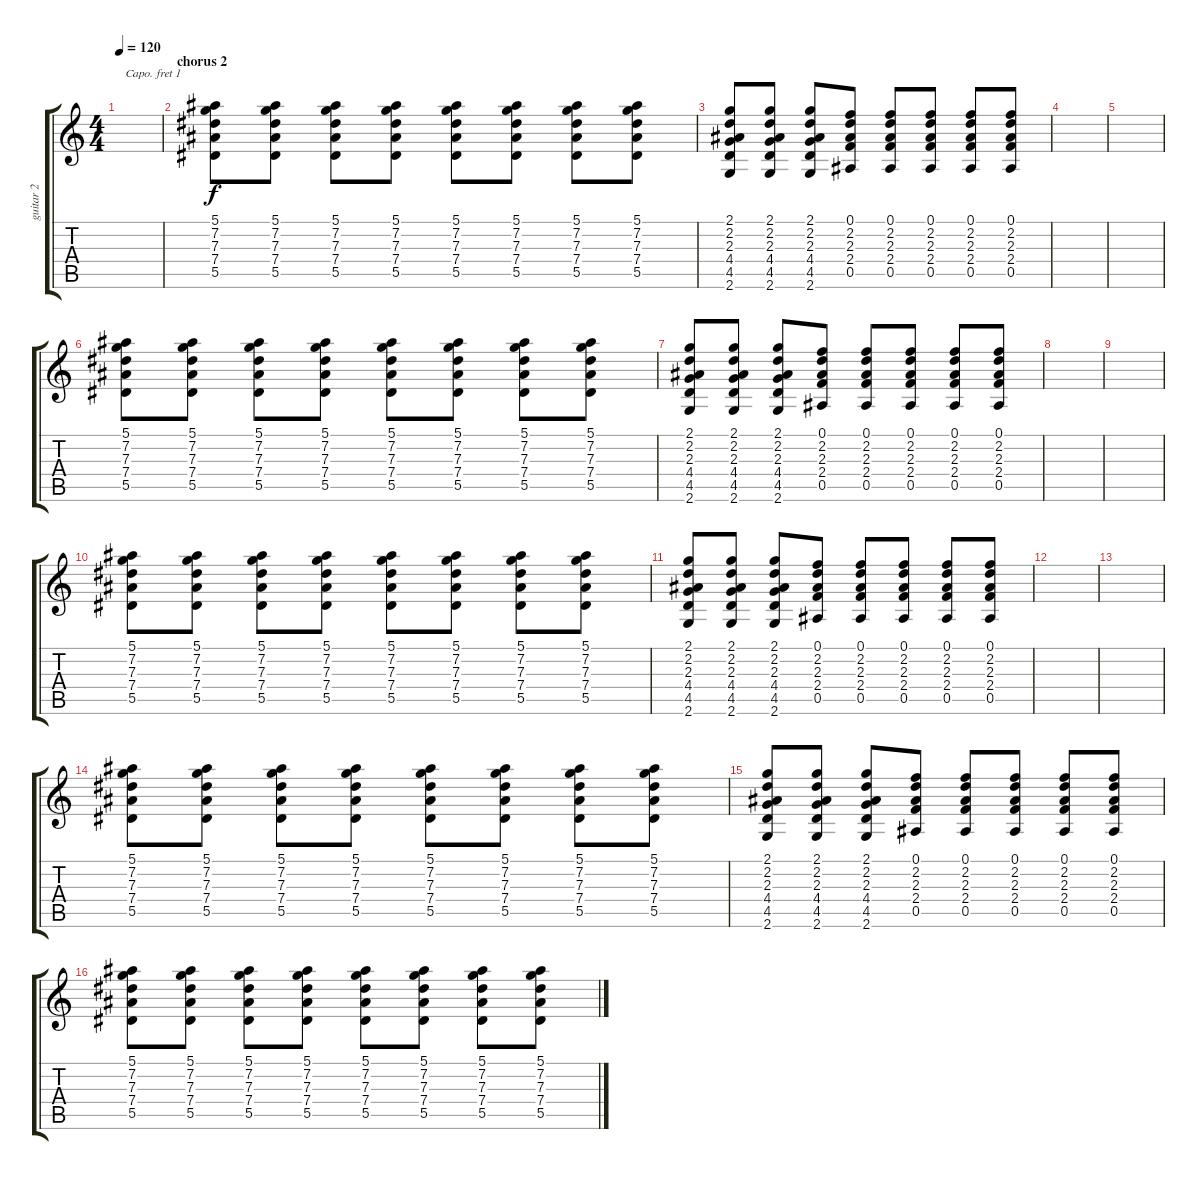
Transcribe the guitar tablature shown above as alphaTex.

\track ("guitar 2" "guitar 2") {instrument overdrivenguitar}
\staff {score tabs}
\capo 1
\tuning (E4 B3 G3 D3 A2 E2) {hide}
\ts (4 4)
\tempo 120
\clef g2
\ks c
|
\section ("" "chorus 2")
(5.1 7.2 7.3 7.4 5.5).8{volume 10 balance 4} (5.1 7.2 7.3 7.4 5.5).8 (5.1 7.2 7.3 7.4 5.5).8 (5.1 7.2 7.3 7.4 5.5).8 (5.1 7.2 7.3 7.4 5.5).8 (5.1 7.2 7.3 7.4 5.5).8 (5.1 7.2 7.3 7.4 5.5).8 (5.1 7.2 7.3 7.4 5.5).8 |
(2.1 2.2 2.3 4.4 4.5 2.6).8 (2.1 2.2 2.3 4.4 4.5 2.6).8 (2.1 2.2 2.3 4.4 4.5 2.6).8 (0.1 2.2 2.3 2.4 0.5).8 (0.1 2.2 2.3 2.4 0.5).8 (0.1 2.2 2.3 2.4 0.5).8 (0.1 2.2 2.3 2.4 0.5).8 (0.1 2.2 2.3 2.4 0.5).8 |
|
|
(5.1 7.2 7.3 7.4 5.5).8 (5.1 7.2 7.3 7.4 5.5).8 (5.1 7.2 7.3 7.4 5.5).8 (5.1 7.2 7.3 7.4 5.5).8 (5.1 7.2 7.3 7.4 5.5).8 (5.1 7.2 7.3 7.4 5.5).8 (5.1 7.2 7.3 7.4 5.5).8 (5.1 7.2 7.3 7.4 5.5).8 |
(2.1 2.2 2.3 4.4 4.5 2.6).8 (2.1 2.2 2.3 4.4 4.5 2.6).8 (2.1 2.2 2.3 4.4 4.5 2.6).8 (0.1 2.2 2.3 2.4 0.5).8 (0.1 2.2 2.3 2.4 0.5).8 (0.1 2.2 2.3 2.4 0.5).8 (0.1 2.2 2.3 2.4 0.5).8 (0.1 2.2 2.3 2.4 0.5).8 |
|
|
(5.1 7.2 7.3 7.4 5.5).8 (5.1 7.2 7.3 7.4 5.5).8 (5.1 7.2 7.3 7.4 5.5).8 (5.1 7.2 7.3 7.4 5.5).8 (5.1 7.2 7.3 7.4 5.5).8 (5.1 7.2 7.3 7.4 5.5).8 (5.1 7.2 7.3 7.4 5.5).8 (5.1 7.2 7.3 7.4 5.5).8 |
(2.1 2.2 2.3 4.4 4.5 2.6).8 (2.1 2.2 2.3 4.4 4.5 2.6).8 (2.1 2.2 2.3 4.4 4.5 2.6).8 (0.1 2.2 2.3 2.4 0.5).8 (0.1 2.2 2.3 2.4 0.5).8 (0.1 2.2 2.3 2.4 0.5).8 (0.1 2.2 2.3 2.4 0.5).8 (0.1 2.2 2.3 2.4 0.5).8 |
|
|
(5.1 7.2 7.3 7.4 5.5).8 (5.1 7.2 7.3 7.4 5.5).8 (5.1 7.2 7.3 7.4 5.5).8 (5.1 7.2 7.3 7.4 5.5).8 (5.1 7.2 7.3 7.4 5.5).8 (5.1 7.2 7.3 7.4 5.5).8 (5.1 7.2 7.3 7.4 5.5).8 (5.1 7.2 7.3 7.4 5.5).8 |
(2.1 2.2 2.3 4.4 4.5 2.6).8 (2.1 2.2 2.3 4.4 4.5 2.6).8 (2.1 2.2 2.3 4.4 4.5 2.6).8 (0.1 2.2 2.3 2.4 0.5).8 (0.1 2.2 2.3 2.4 0.5).8 (0.1 2.2 2.3 2.4 0.5).8 (0.1 2.2 2.3 2.4 0.5).8 (0.1 2.2 2.3 2.4 0.5).8 |
(5.1 7.2 7.3 7.4 5.5).8 (5.1 7.2 7.3 7.4 5.5).8 (5.1 7.2 7.3 7.4 5.5).8 (5.1 7.2 7.3 7.4 5.5).8 (5.1 7.2 7.3 7.4 5.5).8 (5.1 7.2 7.3 7.4 5.5).8 (5.1 7.2 7.3 7.4 5.5).8 (5.1 7.2 7.3 7.4 5.5).8
